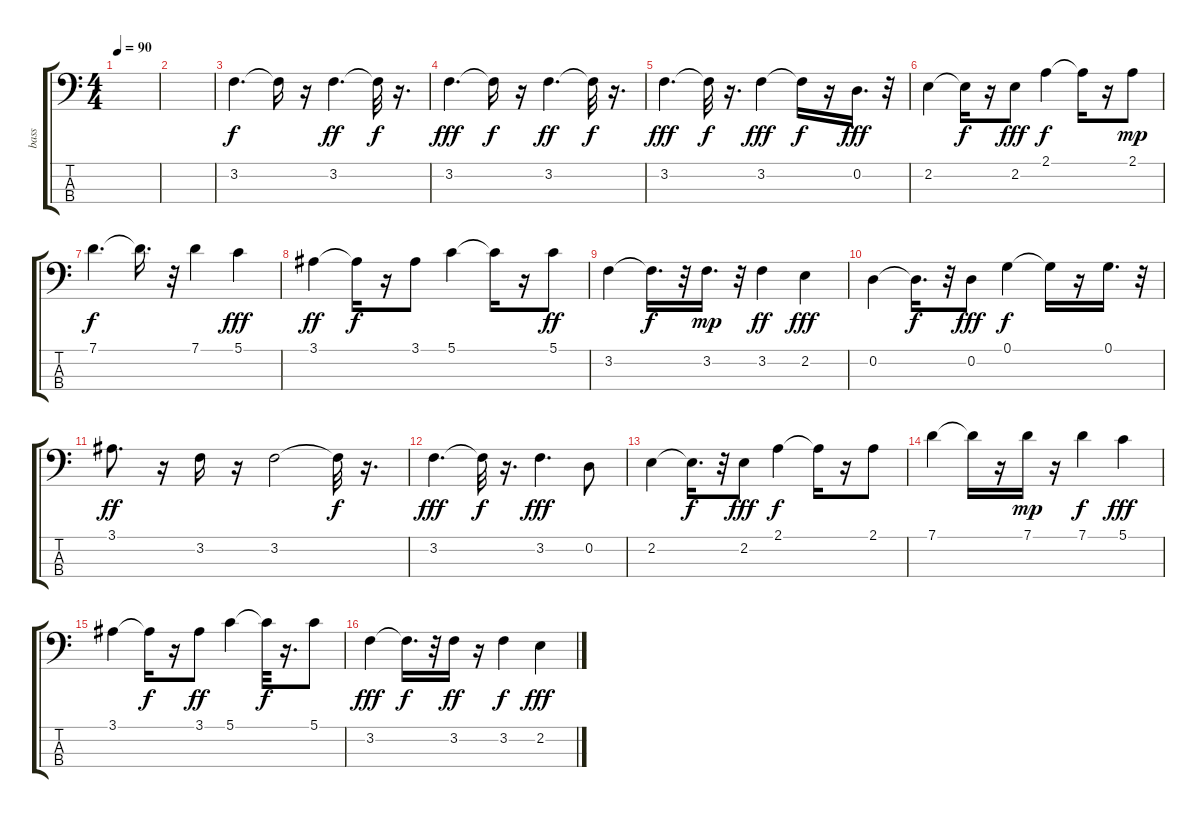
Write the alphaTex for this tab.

\track ("bass" "bass") {instrument electricbassfinger}
\staff {score tabs}
\tuning (G2 D2 A1 E1) {hide}
\ts (4 4)
\tempo 90
\clef f4
\ks c
|
|
3.2.4{d} 3.2{t}.16{dy f} r.16 3.2.4{d dy ff} 3.2{t}.32{dy f} r.16{d} |
3.2.4{d dy fff} 3.2{t}.16{dy f} r.16 3.2.4{d dy ff} 3.2{t}.32{dy f} r.16{d} |
3.2.4{d dy fff} 3.2{t}.32{dy f} r.16{d} 3.2.4{dy fff} 3.2{t}.16{dy f} r.16 0.2.16{d dy fff} r.32 |
2.2.4 2.2{t}.16{dy f} r.16 2.2.8{dy fff} 2.1.4{dy f} 2.1{t}.16 r.16 2.1.8{dy mp} |
7.1.4{d dy f} 7.1{t}.16{d} r.32 7.1.4 5.1.4{dy fff} |
3.1.4{dy ff} 3.1{t}.16{dy f} r.16 3.1.8 5.1.4 5.1{t}.16 r.16 5.1.8{dy ff} |
3.2.4 3.2{t}.16{d dy f} r.32 3.2.16{d dy mp} r.32 3.2.4{dy ff} 2.2.4{dy fff} |
0.2.4 0.2{t}.16{d dy f} r.32 0.2.8{dy fff} 0.1.4{dy f} 0.1{t}.16 r.16 0.1.16{d} r.32 |
3.1.8{d dy ff} r.16 3.2.16 r.16 3.2.2 3.2{t}.32{dy f} r.16{d} |
3.2.4{d dy fff} 3.2{t}.32{dy f} r.16{d} 3.2.4{d dy fff} 0.2.8 |
2.2.4 2.2{t}.16{d dy f} r.32 2.2.8{dy fff} 2.1.4{dy f} 2.1{t}.16 r.16 2.1.8 |
7.1.4 7.1{t}.16 r.16 7.1.16{dy mp} r.16 7.1.4{dy f} 5.1.4{dy fff} |
3.1.4 3.1{t}.16{dy f} r.16 3.1.8{dy ff} 5.1.4 5.1{t}.32{dy f} r.16{d} 5.1.8 |
3.2.4{dy fff} 3.2{t}.16{d dy f} r.32 3.2.16{dy ff} r.16 3.2.4{dy f} 2.2.4{dy fff}
